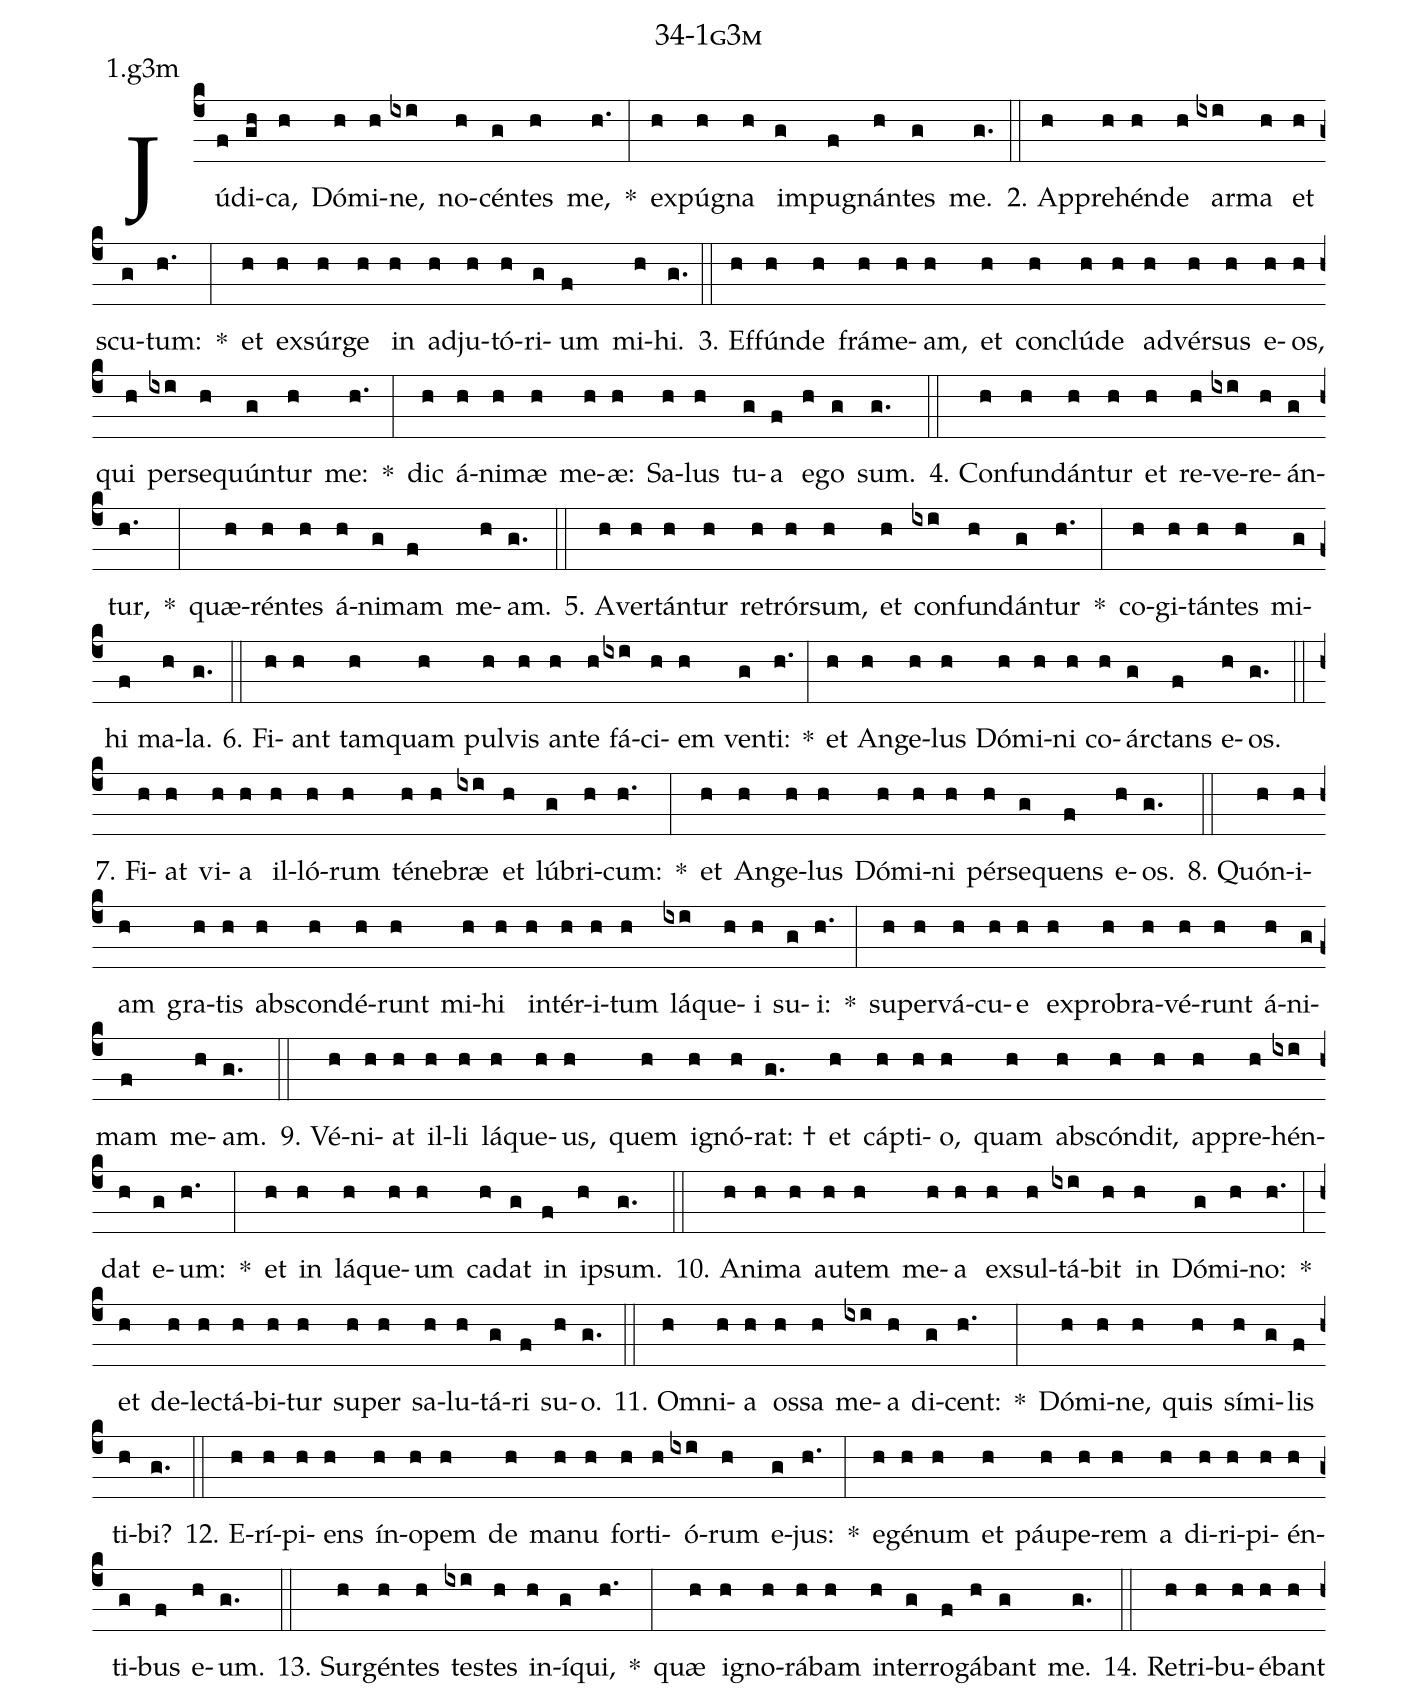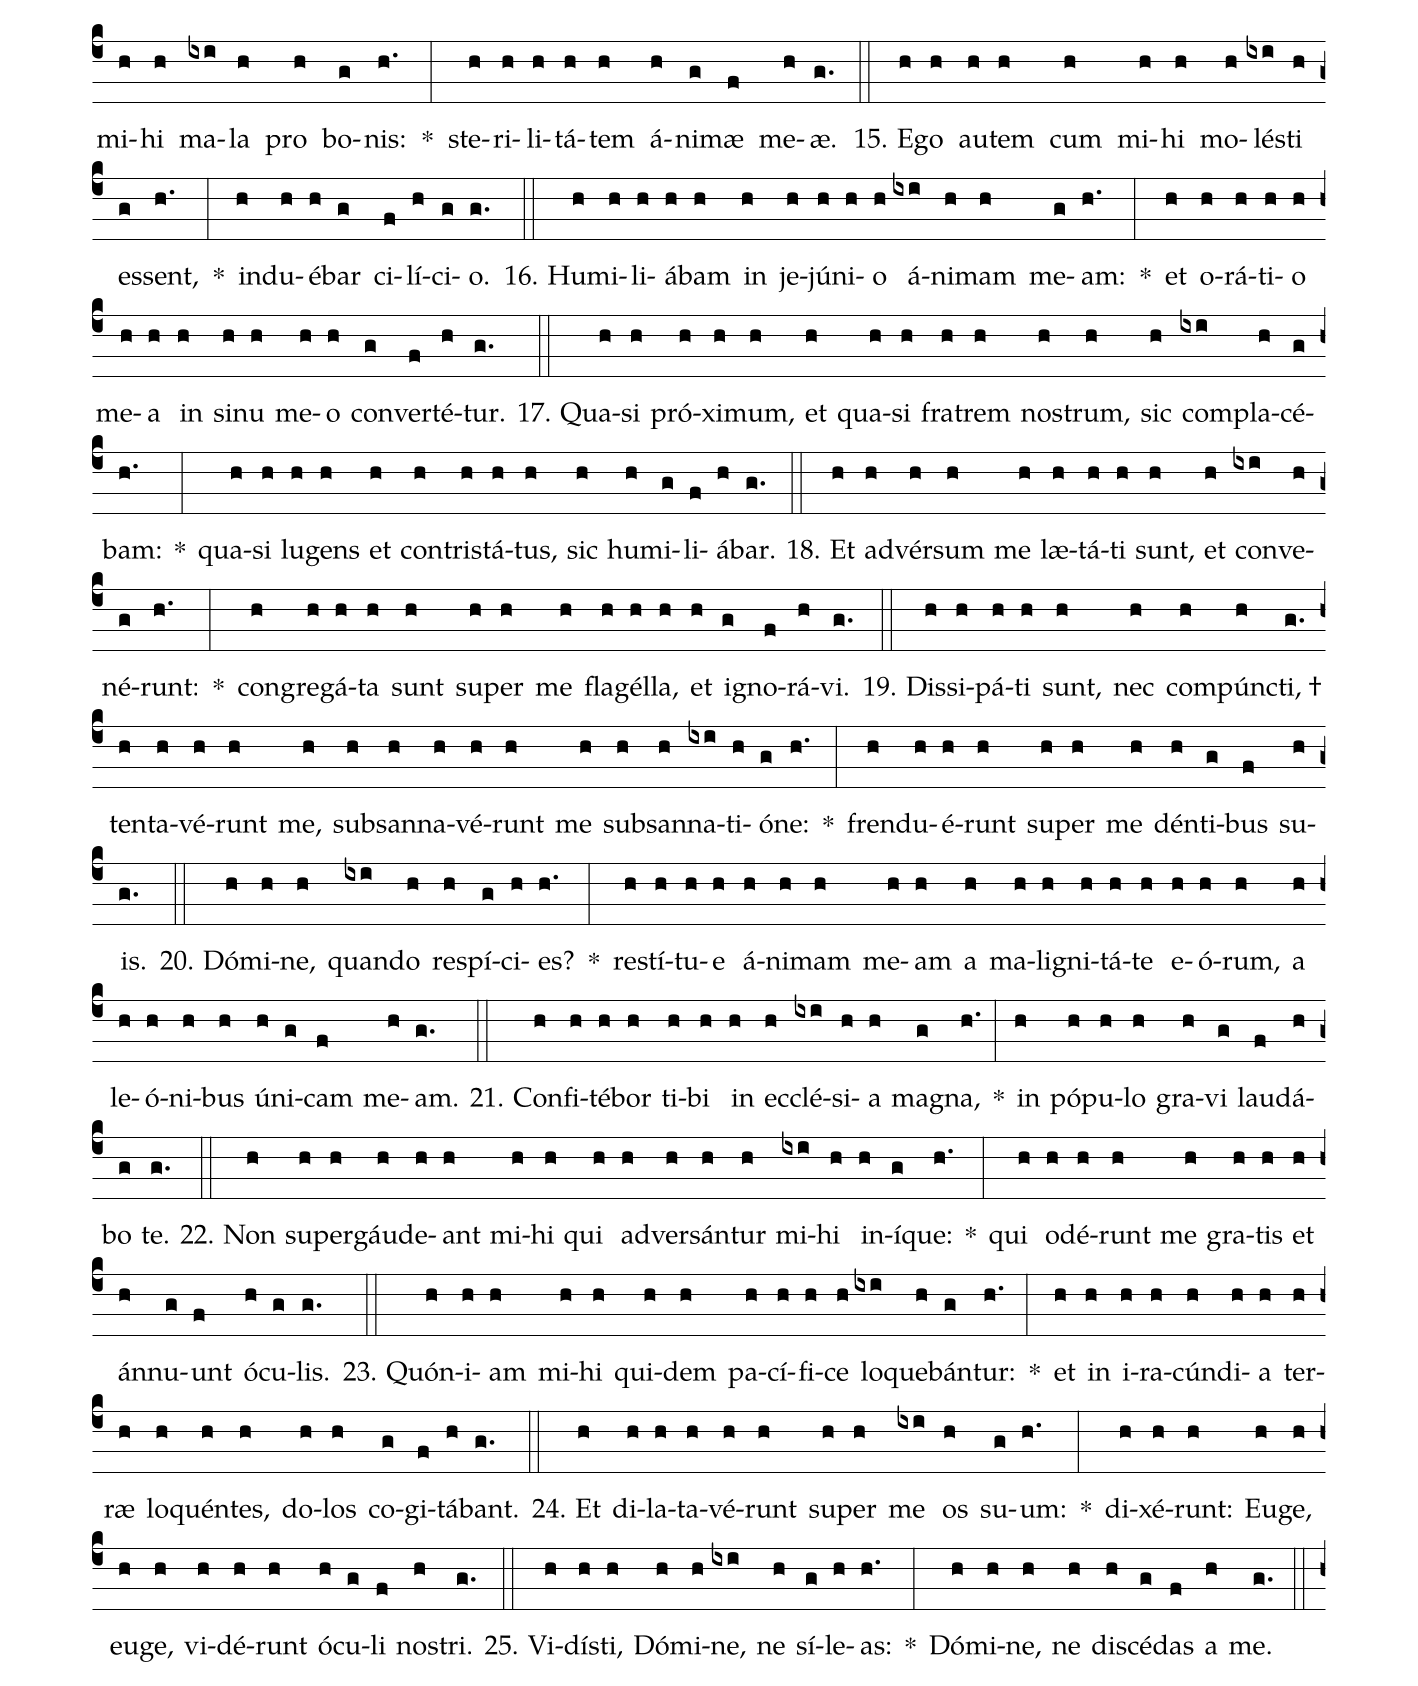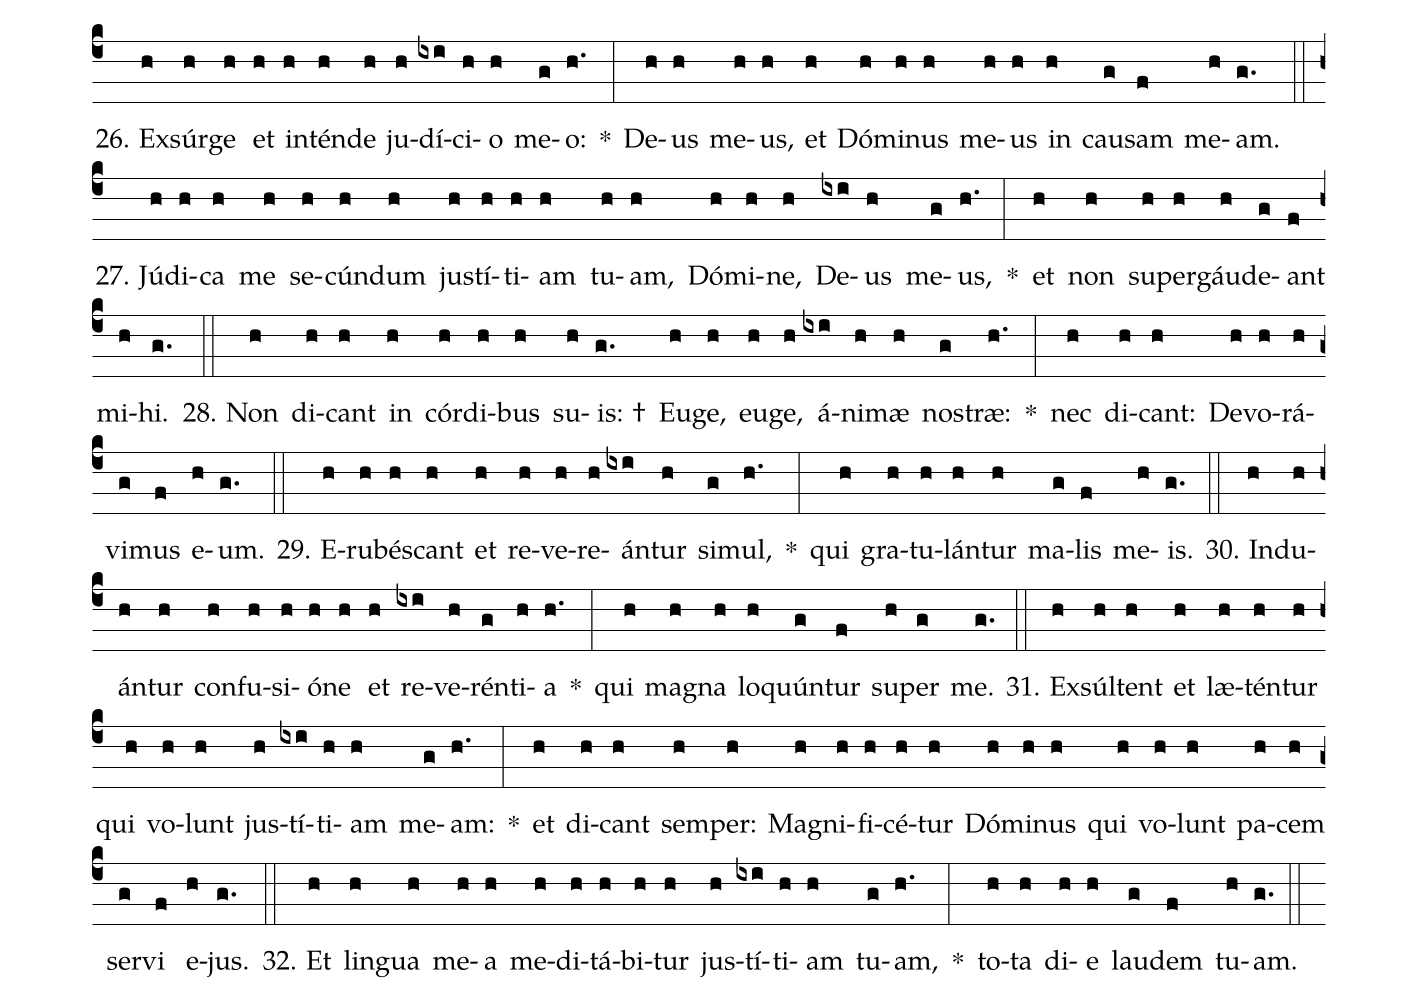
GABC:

name: 34-1g3m;
annotation: 1.g3m;
%%
(c4)Jú(f)di(gh)ca,(h) Dó(h)mi(h)ne,(ixi) no(h)cén(g)tes(h) me,(h.) *(:) ex(h)pú(h)gna(h) im(g)pu(f)gnán(h)tes(g) me.(g.) (::)
2. Ap(h)pre(h)hén(h)de(h) ar(ixi)ma(h) et(h) scu(g)tum:(h.) *(:) et(h) ex(h)súr(h)ge(h) in(h) ad(h)ju(h)tó(h)ri(g)um(f) mi(h)hi.(g.) (::)
3. Ef(h)fún(h)de(h) frá(h)me(h)am,(h) et(h) con(h)clú(h)de(h) ad(h)vér(h)sus(h) e(h)os,(h) qui(h) per(ixi)se(h)quún(g)tur(h) me:(h.) *(:) dic(h) á(h)ni(h)mæ(h) me(h)æ:(h) Sa(h)lus(h) tu(g)a(f) e(h)go(g) sum.(g.) (::)
4. Con(h)fun(h)dán(h)tur(h) et(h) re(h)ve(ixi)re(h)án(g)tur,(h.) *(:) quæ(h)rén(h)tes(h) á(h)ni(g)mam(f) me(h)am.(g.) (::)
5. A(h)ver(h)tán(h)tur(h) re(h)trór(h)sum,(h) et(h) con(ixi)fun(h)dán(g)tur(h.) *(:) co(h)gi(h)tán(h)tes(h) mi(g)hi(f) ma(h)la.(g.) (::)
6. Fi(h)ant(h) tam(h)quam(h) pul(h)vis(h) an(h)te(h) fá(ixi)ci(h)em(h) ven(g)ti:(h.) *(:) et(h) An(h)ge(h)lus(h) Dó(h)mi(h)ni(h) co(h)árc(g)tans(f) e(h)os.(g.) (::)
7. Fi(h)at(h) vi(h)a(h) il(h)ló(h)rum(h) té(h)ne(h)bræ(ixi) et(h) lú(g)bri(h)cum:(h.) *(:) et(h) An(h)ge(h)lus(h) Dó(h)mi(h)ni(h) pér(h)se(g)quens(f) e(h)os.(g.) (::)
8. Quón(h)i(h)am(h) gra(h)tis(h) abs(h)con(h)dé(h)runt(h) mi(h)hi(h) in(h)tér(h)i(h)tum(h) lá(ixi)que(h)i(h) su(g)i:(h.) *(:) su(h)per(h)vá(h)cu(h)e(h) ex(h)pro(h)bra(h)vé(h)runt(h) á(h)ni(g)mam(f) me(h)am.(g.) (::)
9. Vé(h)ni(h)at(h) il(h)li(h) lá(h)que(h)us,(h) quem(h) i(h)gnó(h)rat: †(g.) et(h) cáp(h)ti(h)o,(h) quam(h) abs(h)cón(h)dit,(h) ap(h)pre(h)hén(ixi)dat(h) e(g)um:(h.) *(:) et(h) in(h) lá(h)que(h)um(h) ca(h)dat(g) in(f) ip(h)sum.(g.) (::)
10. A(h)ni(h)ma(h) au(h)tem(h) me(h)a(h) ex(h)sul(h)tá(ixi)bit(h) in(h) Dó(g)mi(h)no:(h.) *(:) et(h) de(h)lec(h)tá(h)bi(h)tur(h) su(h)per(h) sa(h)lu(h)tá(g)ri(f) su(h)o.(g.) (::)
11. Om(h)ni(h)a(h) os(h)sa(h) me(ixi)a(h) di(g)cent:(h.) *(:) Dó(h)mi(h)ne,(h) quis(h) sí(h)mi(g)lis(f) ti(h)bi?(g.) (::)
12. E(h)rí(h)pi(h)ens(h) ín(h)o(h)pem(h) de(h) ma(h)nu(h) for(h)ti(h)ó(ixi)rum(h) e(g)jus:(h.) *(:) e(h)gé(h)num(h) et(h) páu(h)pe(h)rem(h) a(h) di(h)ri(h)pi(h)én(h)ti(g)bus(f) e(h)um.(g.) (::)
13. Sur(h)gén(h)tes(h) tes(ixi)tes(h) in(h)í(g)qui,(h.) *(:) quæ(h) i(h)gno(h)rá(h)bam(h) in(h)ter(g)ro(f)gá(h)bant(g) me.(g.) (::)
14. Re(h)tri(h)bu(h)é(h)bant(h) mi(h)hi(h) ma(ixi)la(h) pro(h) bo(g)nis:(h.) *(:) ste(h)ri(h)li(h)tá(h)tem(h) á(h)ni(g)mæ(f) me(h)æ.(g.) (::)
15. E(h)go(h) au(h)tem(h) cum(h) mi(h)hi(h) mo(h)lés(ixi)ti(h) es(g)sent,(h.) *(:) ind(h)u(h)é(h)bar(g) ci(f)lí(h)ci(g)o.(g.) (::)
16. Hu(h)mi(h)li(h)á(h)bam(h) in(h) je(h)jú(h)ni(h)o(h) á(ixi)ni(h)mam(h) me(g)am:(h.) *(:) et(h) o(h)rá(h)ti(h)o(h) me(h)a(h) in(h) si(h)nu(h) me(h)o(h) con(g)ver(f)té(h)tur.(g.) (::)
17. Qua(h)si(h) pró(h)xi(h)mum,(h) et(h) qua(h)si(h) fra(h)trem(h) nos(h)trum,(h) sic(h) com(ixi)pla(h)cé(g)bam:(h.) *(:) qua(h)si(h) lu(h)gens(h) et(h) con(h)tris(h)tá(h)tus,(h) sic(h) hu(h)mi(g)li(f)á(h)bar.(g.) (::)
18. Et(h) ad(h)vér(h)sum(h) me(h) læ(h)tá(h)ti(h) sunt,(h) et(h) con(ixi)ve(h)né(g)runt:(h.) *(:) con(h)gre(h)gá(h)ta(h) sunt(h) su(h)per(h) me(h) fla(h)gél(h)la,(h) et(h) i(g)gno(f)rá(h)vi.(g.) (::)
19. Dis(h)si(h)pá(h)ti(h) sunt,(h) nec(h) com(h)púnc(h)ti, †(g.) ten(h)ta(h)vé(h)runt(h) me,(h) sub(h)san(h)na(h)vé(h)runt(h) me(h) sub(h)san(h)na(ixi)ti(h)ó(g)ne:(h.) *(:) fren(h)du(h)é(h)runt(h) su(h)per(h) me(h) dén(h)ti(g)bus(f) su(h)is.(g.) (::)
20. Dó(h)mi(h)ne,(h) quan(ixi)do(h) re(h)spí(g)ci(h)es?(h.) *(:) re(h)stí(h)tu(h)e(h) á(h)ni(h)mam(h) me(h)am(h) a(h) ma(h)li(h)gni(h)tá(h)te(h) e(h)ó(h)rum,(h) a(h) le(h)ó(h)ni(h)bus(h) ú(h)ni(g)cam(f) me(h)am.(g.) (::)
21. Con(h)fi(h)té(h)bor(h) ti(h)bi(h) in(h) ec(h)clé(ixi)si(h)a(h) ma(g)gna,(h.) *(:) in(h) pó(h)pu(h)lo(h) gra(h)vi(g) lau(f)dá(h)bo(g) te.(g.) (::)
22. Non(h) su(h)per(h)gáu(h)de(h)ant(h) mi(h)hi(h) qui(h) ad(h)ver(h)sán(h)tur(h) mi(ixi)hi(h) in(h)í(g)que:(h.) *(:) qui(h) o(h)dé(h)runt(h) me(h) gra(h)tis(h) et(h) án(h)nu(g)unt(f) ó(h)cu(g)lis.(g.) (::)
23. Quón(h)i(h)am(h) mi(h)hi(h) qui(h)dem(h) pa(h)cí(h)fi(h)ce(h) lo(ixi)que(h)bán(g)tur:(h.) *(:) et(h) in(h) i(h)ra(h)cún(h)di(h)a(h) ter(h)ræ(h) lo(h)quén(h)tes,(h) do(h)los(h) co(g)gi(f)tá(h)bant.(g.) (::)
24. Et(h) di(h)la(h)ta(h)vé(h)runt(h) su(h)per(h) me(ixi) os(h) su(g)um:(h.) *(:) di(h)xé(h)runt:(h) Eu(h)ge,(h) eu(h)ge,(h) vi(h)dé(h)runt(h) ó(h)cu(g)li(f) nos(h)tri.(g.) (::)
25. Vi(h)dís(h)ti,(h) Dó(h)mi(h)ne,(ixi) ne(h) sí(g)le(h)as:(h.) *(:) Dó(h)mi(h)ne,(h) ne(h) di(h)scé(g)das(f) a(h) me.(g.) (::)
26. Ex(h)súr(h)ge(h) et(h) in(h)tén(h)de(h) ju(h)dí(ixi)ci(h)o(h) me(g)o:(h.) *(:) De(h)us(h) me(h)us,(h) et(h) Dó(h)mi(h)nus(h) me(h)us(h) in(h) cau(g)sam(f) me(h)am.(g.) (::)
27. Jú(h)di(h)ca(h) me(h) se(h)cún(h)dum(h) jus(h)tí(h)ti(h)am(h) tu(h)am,(h) Dó(h)mi(h)ne,(h) De(ixi)us(h) me(g)us,(h.) *(:) et(h) non(h) su(h)per(h)gáu(h)de(g)ant(f) mi(h)hi.(g.) (::)
28. Non(h) di(h)cant(h) in(h) cór(h)di(h)bus(h) su(h)is: †(g.) Eu(h)ge,(h) eu(h)ge,(h) á(ixi)ni(h)mæ(h) nos(g)træ:(h.) *(:) nec(h) di(h)cant:(h) De(h)vo(h)rá(h)vi(g)mus(f) e(h)um.(g.) (::)
29. E(h)ru(h)bés(h)cant(h) et(h) re(h)ve(h)re(h)án(ixi)tur(h) si(g)mul,(h.) *(:) qui(h) gra(h)tu(h)lán(h)tur(h) ma(g)lis(f) me(h)is.(g.) (::)
30. Ind(h)u(h)án(h)tur(h) con(h)fu(h)si(h)ó(h)ne(h) et(h) re(ixi)ve(h)rén(g)ti(h)a(h.) *(:) qui(h) ma(h)gna(h) lo(h)quún(g)tur(f) su(h)per(g) me.(g.) (::)
31. Ex(h)súl(h)tent(h) et(h) læ(h)tén(h)tur(h) qui(h) vo(h)lunt(h) jus(h)tí(ixi)ti(h)am(h) me(g)am:(h.) *(:) et(h) di(h)cant(h) sem(h)per:(h) Ma(h)gni(h)fi(h)cé(h)tur(h) Dó(h)mi(h)nus(h) qui(h) vo(h)lunt(h) pa(h)cem(h) ser(g)vi(f) e(h)jus.(g.) (::)
32. Et(h) lin(h)gua(h) me(h)a(h) me(h)di(h)tá(h)bi(h)tur(h) jus(h)tí(ixi)ti(h)am(h) tu(g)am,(h.) *(:) to(h)ta(h) di(h)e(h) lau(g)dem(f) tu(h)am.(g.) (::)
